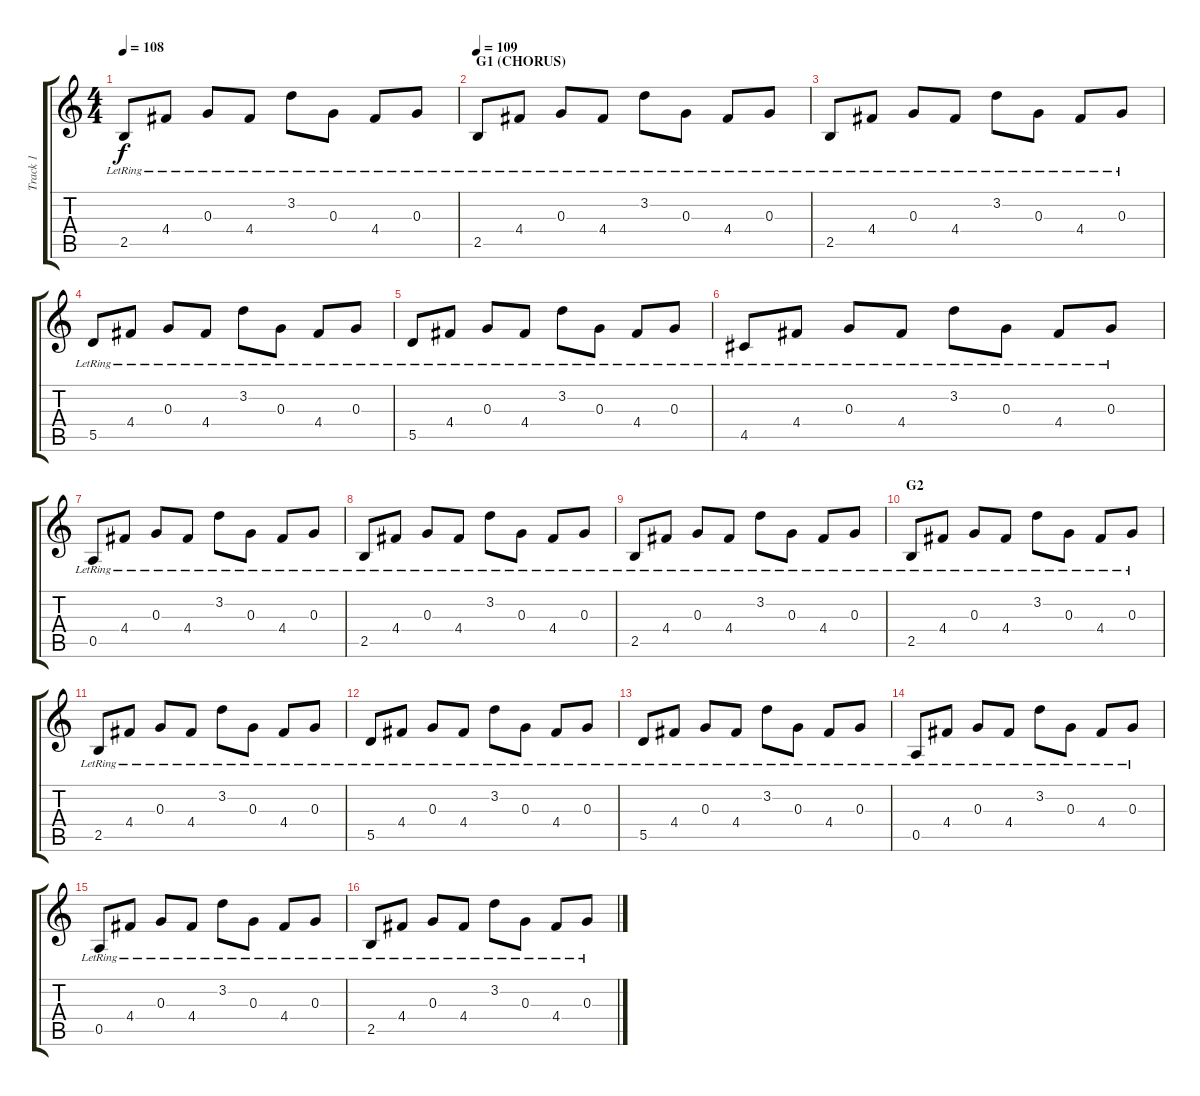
\track ("Track 1" "Track 1") {instrument acousticguitarsteel}
\staff {score tabs}
\tuning (E4 B3 G3 D3 A2 E2) {hide}
\ts (4 4)
\tempo 108
\clef g2
\ks c
2.5{lr}.8{dy f} 4.4{lr}.8 0.3{lr}.8 4.4{lr}.8 3.2{lr}.8 0.3{lr}.8 4.4{lr}.8 0.3{lr}.8 |
\section ("" " G1 (CHORUS)")
\tempo 109
2.5{lr}.8 4.4{lr}.8 0.3{lr}.8 4.4{lr}.8 3.2{lr}.8 0.3{lr}.8 4.4{lr}.8 0.3{lr}.8 |
2.5{lr}.8 4.4{lr}.8 0.3{lr}.8 4.4{lr}.8 3.2{lr}.8 0.3{lr}.8 4.4{lr}.8 0.3{lr}.8 |
5.5{lr}.8 4.4{lr}.8 0.3{lr}.8 4.4{lr}.8 3.2{lr}.8 0.3{lr}.8 4.4{lr}.8 0.3{lr}.8 |
5.5{lr}.8 4.4{lr}.8 0.3{lr}.8 4.4{lr}.8 3.2{lr}.8 0.3{lr}.8 4.4{lr}.8 0.3{lr}.8 |
4.5{lr}.8 4.4{lr}.8 0.3{lr}.8 4.4{lr}.8 3.2{lr}.8 0.3{lr}.8 4.4{lr}.8 0.3{lr}.8 |
0.5{lr}.8 4.4{lr}.8 0.3{lr}.8 4.4{lr}.8 3.2{lr}.8 0.3{lr}.8 4.4{lr}.8 0.3{lr}.8 |
2.5{lr}.8 4.4{lr}.8 0.3{lr}.8 4.4{lr}.8 3.2{lr}.8 0.3{lr}.8 4.4{lr}.8 0.3{lr}.8 |
2.5{lr}.8 4.4{lr}.8 0.3{lr}.8 4.4{lr}.8 3.2{lr}.8 0.3{lr}.8 4.4{lr}.8 0.3{lr}.8 |
\section ("" "G2")
2.5{lr}.8 4.4{lr}.8 0.3{lr}.8 4.4{lr}.8 3.2{lr}.8 0.3{lr}.8 4.4{lr}.8 0.3{lr}.8 |
2.5{lr}.8 4.4{lr}.8 0.3{lr}.8 4.4{lr}.8 3.2{lr}.8 0.3{lr}.8 4.4{lr}.8 0.3{lr}.8 |
5.5{lr}.8 4.4{lr}.8 0.3{lr}.8 4.4{lr}.8 3.2{lr}.8 0.3{lr}.8 4.4{lr}.8 0.3{lr}.8 |
5.5{lr}.8 4.4{lr}.8 0.3{lr}.8 4.4{lr}.8 3.2{lr}.8 0.3{lr}.8 4.4{lr}.8 0.3{lr}.8 |
0.5{lr}.8 4.4{lr}.8 0.3{lr}.8 4.4{lr}.8 3.2{lr}.8 0.3{lr}.8 4.4{lr}.8 0.3{lr}.8 |
0.5{lr}.8 4.4{lr}.8 0.3{lr}.8 4.4{lr}.8 3.2{lr}.8 0.3{lr}.8 4.4{lr}.8 0.3{lr}.8 |
2.5{lr}.8 4.4{lr}.8 0.3{lr}.8 4.4{lr}.8 3.2{lr}.8 0.3{lr}.8 4.4{lr}.8 0.3{lr}.8
